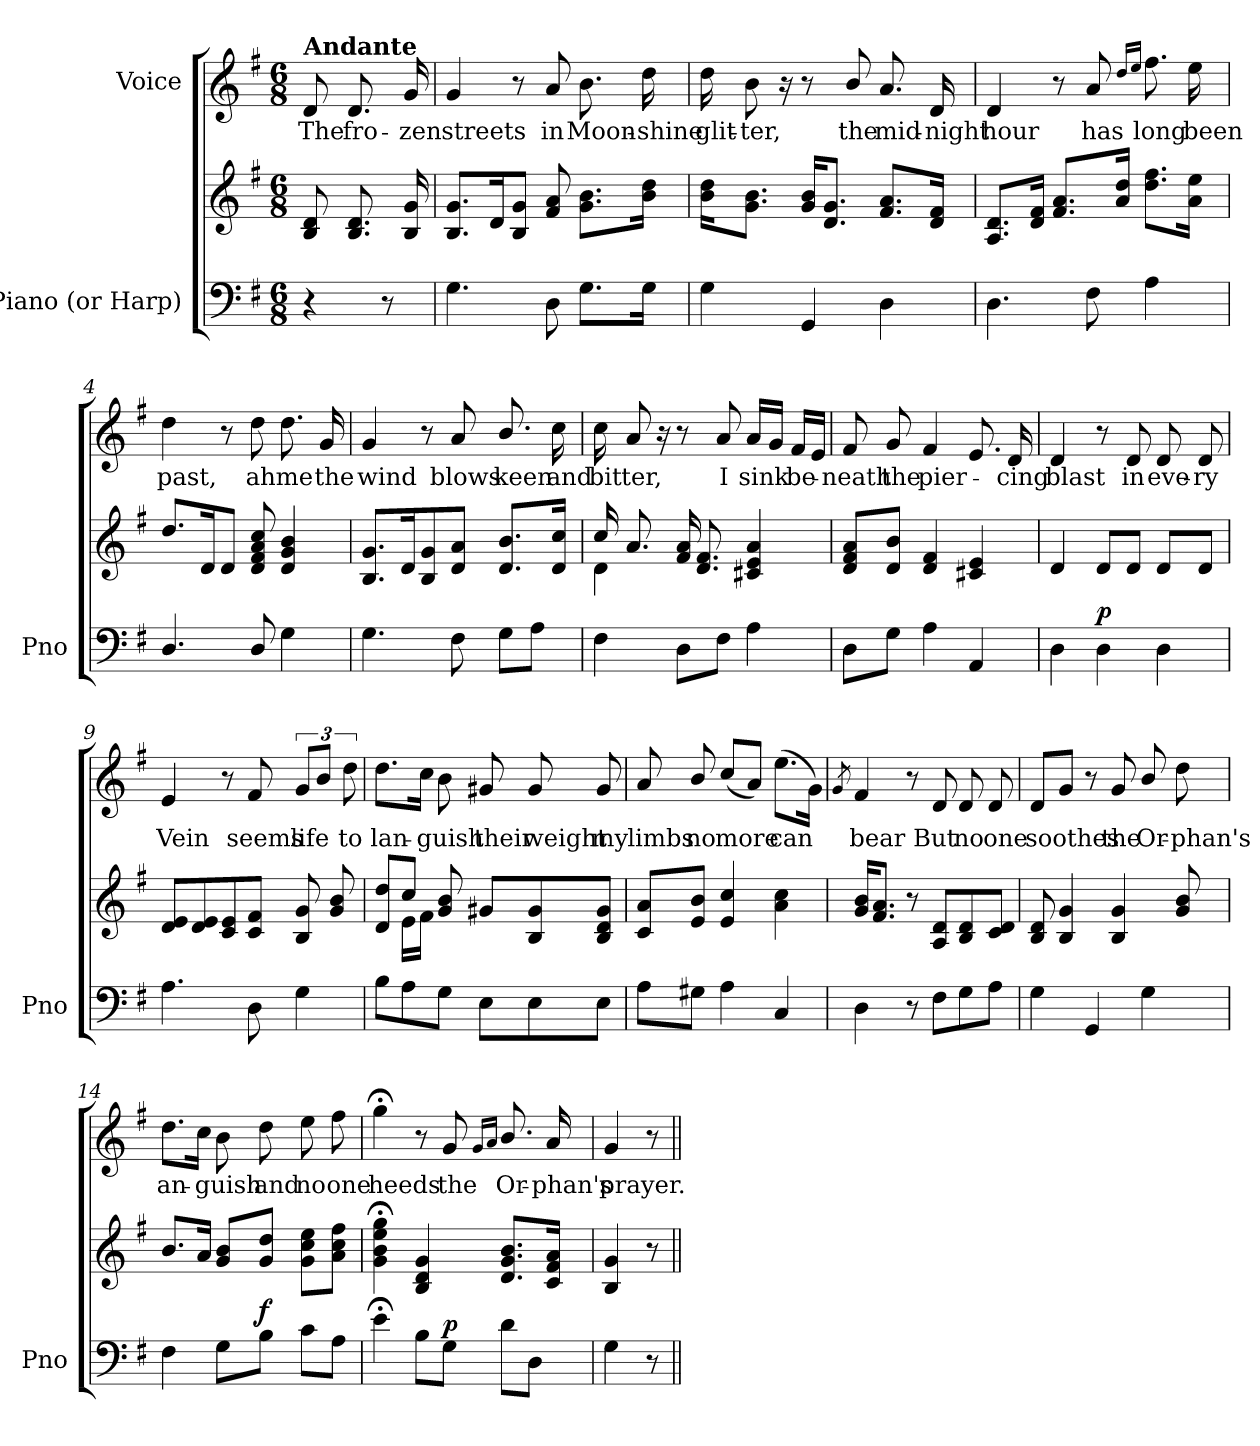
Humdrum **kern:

**kern	**kern	**dynam	**kern	**text
*part2	*part2	*part2	*part1	*part1
*staff3	*staff2	*staff2/3	*staff1	*staff1
*I"Piano (or Harp)	*	*	*I"Voice	*
*I'Pno	*	*	*	*
*clefF4	*clefG2	*	*clefG2	*
*k[f#]	*k[f#]	*	*k[f#]	*
*M6/8	*M6/8	*	*M6/8	*
=	=	=	=	=
!	!	!	!LO:TX:a:B:t=Andante	!
4r	8B/ 8d/	.	8d/	The
.	8.B/ 8.d/	.	8.d/	fro-
8r	.	.	.	.
.	16B/ 16g/	.	16g/	-zen
=1	=1	=1	=1	=1
4.G\	8.B/ 8.g/L	.	4g/	streets
.	16d/K	.	.	.
.	8B/ 8g/J	.	8r	.
8D\	8f#/ 8a/	.	8a/	in
8.G\L	8.g\ 8.b\L	.	8.b\	Moon-
16G\Jk	16b\ 16dd\Jk	.	16dd\	-shine
=2	=2	=2	=2	=2
4G\	16b\ 16dd\KL	.	16dd\	glit-
.	8.g\ 8.b\J	.	8b\	-ter,
.	.	.	16r	.
4GG/	16g/ 16b/KL	.	8r	.
.	8.d/ 8.g/J	.	.	.
.	.	.	8b/	the
4D\	8.f#/ 8.a/L	.	8.a/	mid-
.	16d/ 16f#/Jk	.	16d/	-night
=3	=3	=3	=3	=3
4.D\	8.A/ 8.d/L	.	4d/	hour
.	16d/ 16f#/Jk	.	.	.
.	8.f#/ 8.a/L	.	8r	.
8F#\	.	.	8a/	has
.	16a/ 16dd/Jk	.	.	.
.	.	.	16qdd/LL	.
.	.	.	16qee/JJ	.
4A\	8.dd\ 8.ff#\L	.	8.ff#\	long
.	16a\ 16ee\Jk	.	16ee\	been
=4	=4	=4	=4	=4
4.D/	8.dd/L	.	4dd\	past,
.	16d/K	.	.	.
.	8d/J	.	8r	.
8D/	8d/ 8f#/ 8a/ 8cc/	.	8dd\	ah
4G\	4d/ 4g/ 4b/	.	8.dd\	me
.	.	.	16g/	the
=5	=5	=5	=5	=5
4.G\	8.B/ 8.g/L	.	4g/	wind
.	16d/K	.	.	.
.	8B/ 8g/	.	8r	.
8F#\	8d/ 8a/J	.	8a/	blows
8G\L	8.d/ 8.b/L	.	8.b/	keen
8A\J	.	.	.	.
.	16d/ 16cc/Jk	.	16cc\	and
=6	=6	=6	=6	=6
*	*^	*	*	*
4F#\	16cc/	4d\	.	16cc\	bit
.	8.a/	.	.	8a/	ter,
.	.	.	.	16r	.
8D\L	16f#/ 16a/	2ryy	.	8r	.
.	8.d/ 8.f#/	.	.	.	.
8F#\J	.	.	.	8a/	I
4A\	4c#X/ 4e/ 4a/	.	.	16a/LL	sink
.	.	.	.	16g/JJ	.
.	.	.	.	16f#/LL	be-
.	.	.	.	16e/JJ	.
*	*v	*v	*	*	*
=7	=7	=7	=7	=7
8D\L	8d/ 8f#/ 8a/L	.	8f#/	-neath
8G\J	8d/ 8b/J	.	8g/	the
4A\	4d/ 4f#/	.	4f#/	pier-
4AA/	4c#X/ 4e/	.	8.e/	.
.	.	.	16d/	-cing
=8	=8	=8	=8	=8
4D\	4d/	.	4d/	blast
!	!	!LO:DY:a=2	!	!
4D\	8d/L	p	8r	.
.	8d/J	.	8d/	in
4D\	8d/L	.	8d/	eve-
.	8d/J	.	8d/	-ry
=9	=9	=9	=9	=9
4.A\	8d/ 8e/L	.	4e/	Vein
.	8d/ 8e/	.	.	.
.	8c/ 8e/	.	8r	.
8D\	8c/ 8f#/J	.	8f#/	seems
4G\	8B/ 8g/	.	12g/L	life
.	.	.	12b/J	.
.	8g/ 8b/	.	.	.
.	.	.	12dd\	to
=10	=10	=10	=10	=10
*	*^	*	*	*
8B\L	8d/ 8dd/L	8ryy	.	8.dd\L	lan-
8A\	8cc/J	16e\LL	.	.	.
.	.	16f#\JJ	.	16cc\Jk	.
8G\J	8g/ 8b/	2ryy	.	8b\	-guish
8E\L	8g#X/L	.	.	8g#X/	their
8E\	8B/ 8g#/	.	.	8g#/	weight
8E\J	8B/ 8d/ 8g#/J	.	.	8g#/	my
*	*v	*v	*	*	*
=11	=11	=11	=11	=11
8A\L	8c/ 8a/L	.	8a/	limbs
8G#X\J	8e/ 8b/J	.	8b/	no
4A\	4e/ 4cc/	.	(8cc/L	more
.	.	.	8a/J)	.
4C/	4a\ 4cc\	.	(8.ee\L	can
.	.	.	16g\Jk)	.
=12	=12	=12	=12	=12
.	.	.	8qg/	.
4D\	16g/ 16b/KL	.	4f#/	bear
.	8.f#/ 8.a/J	.	.	.
8r	8r	.	8r	.
8F#\L	8A/ 8d/L	.	8d/	But
8G\	8B/ 8d/	.	8d/	no
8A\J	8c/ 8d/J	.	8d/	one
=13	=13	=13	=13	=13
4G\	8B/ 8d/	.	8d/L	soothes
.	4B/ 4g/	.	8g/J	.
4GG/	.	.	8r	.
.	4B/ 4g/	.	8g/	the
4G\	.	.	8b/	Or-
.	8g/ 8b/	.	8dd\	-phan's
=14	=14	=14	=14	=14
4F#\	8.b/L	.	8.dd\L	an-
.	16a/Jk	.	16cc\Jk	.
8G\L	8g/ 8b/L	.	8b\	-guish
!	!	!LO:DY:a=2	!	!
8B\J	8g/ 8dd/J	f	8dd\	and
8c\L	8g\ 8cc\ 8ee\L	.	8ee\	no
8A\J	8a\ 8cc\ 8ff#\J	.	8ff#\	one
=15	=15	=15	=15	=15
4e;\	4g\;< 4b\;< 4ee\;< 4gg\;<	.	4gg;<\	heeds
8B\L	4B/ 4d/ 4g/	.	8r	.
!	!	!LO:DY:a=2	!	!
8G\J	.	p	8g/	the
.	.	.	16qg/LL	.
.	.	.	16qa/JJ	.
8d\L	8.d/ 8.g/ 8.b/L	.	8.b/	Or-
8D\J	.	.	.	.
.	16c/ 16f#/ 16a/Jk	.	16a/	-phan's
=16	=16	=16	=16	=16
4G\	4B/ 4g/	.	4g/	prayer.
8r	8r	.	8r	.
=||	=||	=||	=||	=||
*-	*-	*-	*-	*-
